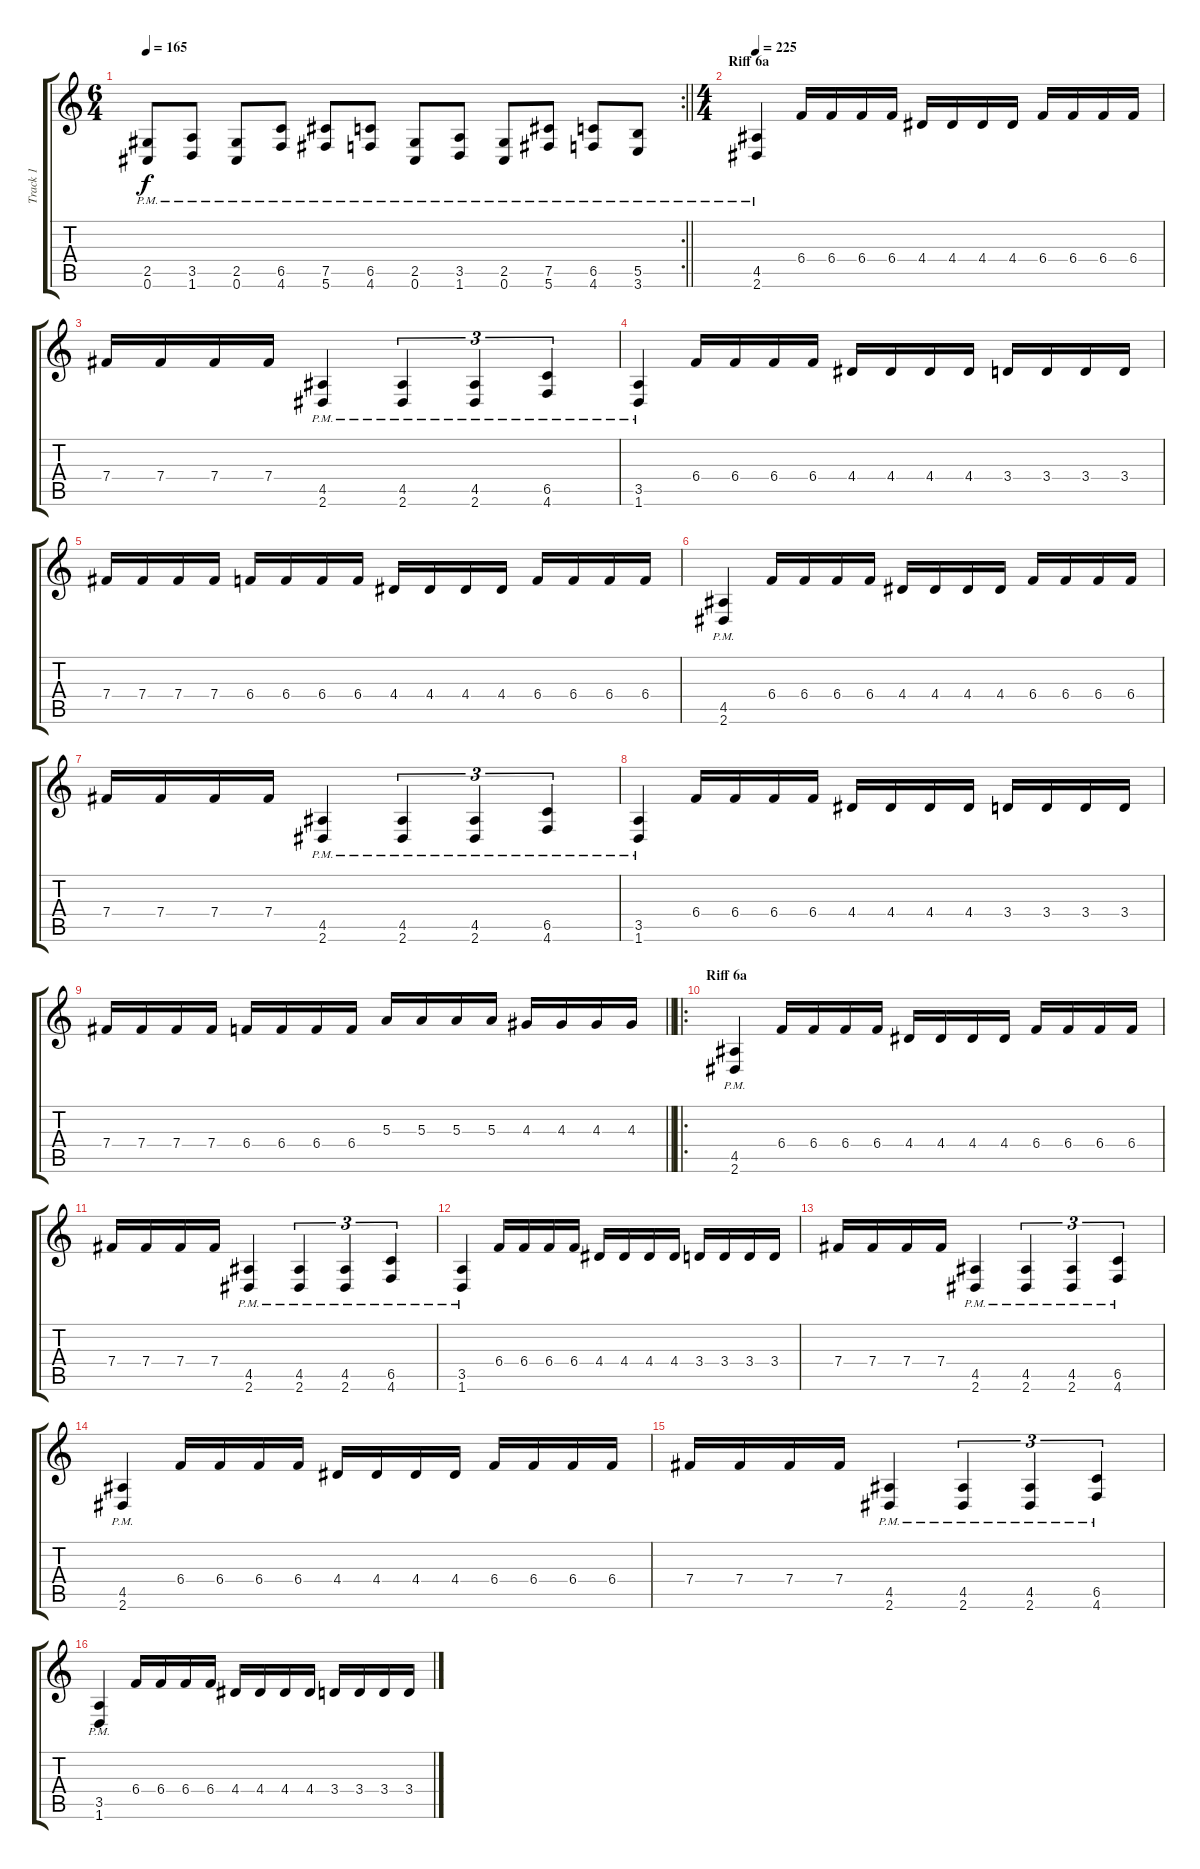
\track ("Track 1" "Track 1") {instrument distortionguitar}
\staff {score tabs}
\tuning (Db4 Ab3 E3 B2 Gb2 Db2) {hide}
\rc 2
\ts (6 4)
\tempo 165
\clef g2
\barLineRight lightlight
\ks c
(2.5{pm} 0.6{pm}).8{dy f} (3.5{pm} 1.6{pm}).8 (2.5{pm} 0.6{pm}).8 (6.5{pm} 4.6{pm}).8 (7.5{pm} 5.6{pm}).8 (6.5{pm} 4.6{pm}).8 (2.5{pm} 0.6{pm}).8 (3.5{pm} 1.6{pm}).8 (2.5{pm} 0.6{pm}).8 (7.5{pm} 5.6{pm}).8 (6.5{pm} 4.6{pm}).8 (5.5{pm} 3.6{pm}).8 |
\ts (4 4)
\section ("" "Riff 6a")
\tempo 225
(4.5{pm} 2.6{pm}).4 6.4.16 6.4.16 6.4.16 6.4.16 4.4.16 4.4.16 4.4.16 4.4.16 6.4.16 6.4.16 6.4.16 6.4.16 |
7.4.16 7.4.16 7.4.16 7.4.16 (4.5{pm} 2.6{pm}).4 (4.5{pm} 2.6{pm}).4{tu (3 2)} (4.5{pm} 2.6{pm}).4{tu (3 2)} (6.5{pm} 4.6{pm}).4{tu (3 2)} |
(3.5{pm} 1.6{pm}).4 6.4.16 6.4.16 6.4.16 6.4.16 4.4.16 4.4.16 4.4.16 4.4.16 3.4.16 3.4.16 3.4.16 3.4.16 |
7.4.16 7.4.16 7.4.16 7.4.16 6.4.16 6.4.16 6.4.16 6.4.16 4.4.16 4.4.16 4.4.16 4.4.16 6.4.16 6.4.16 6.4.16 6.4.16 |
(4.5{pm} 2.6{pm}).4 6.4.16 6.4.16 6.4.16 6.4.16 4.4.16 4.4.16 4.4.16 4.4.16 6.4.16 6.4.16 6.4.16 6.4.16 |
7.4.16 7.4.16 7.4.16 7.4.16 (4.5{pm} 2.6{pm}).4 (4.5{pm} 2.6{pm}).4{tu (3 2)} (4.5{pm} 2.6{pm}).4{tu (3 2)} (6.5{pm} 4.6{pm}).4{tu (3 2)} |
(3.5{pm} 1.6{pm}).4 6.4.16 6.4.16 6.4.16 6.4.16 4.4.16 4.4.16 4.4.16 4.4.16 3.4.16 3.4.16 3.4.16 3.4.16 |
\barLineRight lightlight
7.4.16 7.4.16 7.4.16 7.4.16 6.4.16 6.4.16 6.4.16 6.4.16 5.3.16 5.3.16 5.3.16 5.3.16 4.3.16 4.3.16 4.3.16 4.3.16 |
\ro
\section ("" "Riff 6a")
(4.5{pm} 2.6{pm}).4 6.4.16 6.4.16 6.4.16 6.4.16 4.4.16 4.4.16 4.4.16 4.4.16 6.4.16 6.4.16 6.4.16 6.4.16 |
7.4.16 7.4.16 7.4.16 7.4.16 (4.5{pm} 2.6{pm}).4 (4.5{pm} 2.6{pm}).4{tu (3 2)} (4.5{pm} 2.6{pm}).4{tu (3 2)} (6.5{pm} 4.6{pm}).4{tu (3 2)} |
(3.5{pm} 1.6{pm}).4 6.4.16 6.4.16 6.4.16 6.4.16 4.4.16 4.4.16 4.4.16 4.4.16 3.4.16 3.4.16 3.4.16 3.4.16 |
7.4.16 7.4.16 7.4.16 7.4.16 (4.5{pm} 2.6{pm}).4 (4.5{pm} 2.6{pm}).4{tu (3 2)} (4.5{pm} 2.6{pm}).4{tu (3 2)} (6.5{pm} 4.6{pm}).4{tu (3 2)} |
(4.5{pm} 2.6{pm}).4 6.4.16 6.4.16 6.4.16 6.4.16 4.4.16 4.4.16 4.4.16 4.4.16 6.4.16 6.4.16 6.4.16 6.4.16 |
7.4.16 7.4.16 7.4.16 7.4.16 (4.5{pm} 2.6{pm}).4 (4.5{pm} 2.6{pm}).4{tu (3 2)} (4.5{pm} 2.6{pm}).4{tu (3 2)} (6.5{pm} 4.6{pm}).4{tu (3 2)} |
(3.5{pm} 1.6{pm}).4 6.4.16 6.4.16 6.4.16 6.4.16 4.4.16 4.4.16 4.4.16 4.4.16 3.4.16 3.4.16 3.4.16 3.4.16
